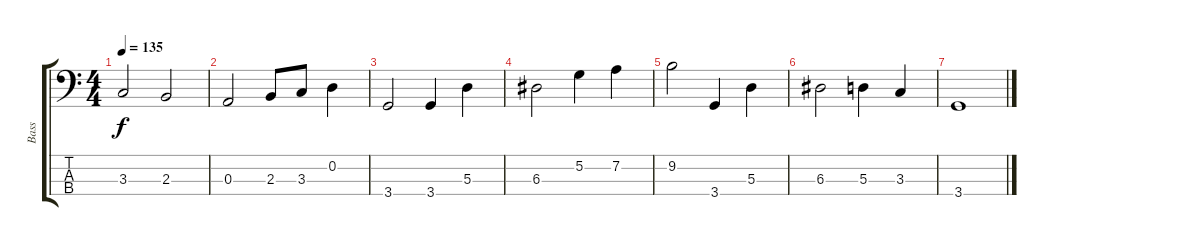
\track ("Bass" "Bass") {instrument electricbassfinger}
\staff {score tabs}
\tuning (G2 D2 A1 E1) {hide}
\ts (4 4)
\tempo 135
\clef f4
\ks c
3.3.2{dy f} 2.3.2 |
0.3.2 2.3.8 3.3.8 0.2.4 |
3.4.2 3.4.4 5.3.4 |
6.3.2 5.2.4 7.2.4 |
9.2.2 3.4.4 5.3.4 |
6.3.2 5.3.4 3.3.4 |
3.4.1
